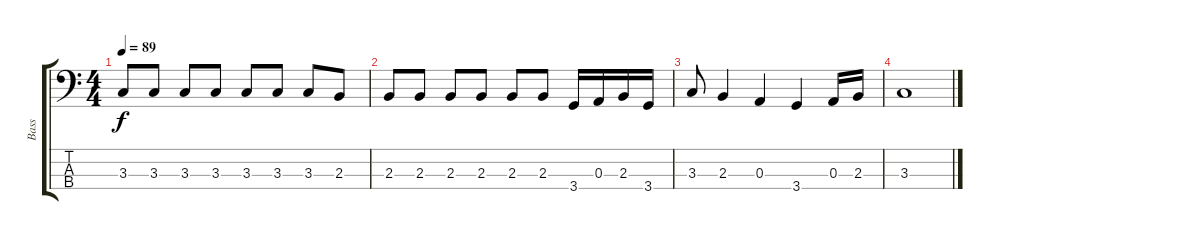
\track ("Bass" "Bass") {instrument electricbassfinger}
\staff {score tabs}
\tuning (G2 D2 A1 E1) {hide}
\ts (4 4)
\tempo 89
\clef f4
\ks c
3.3.8{dy f} 3.3.8 3.3.8 3.3.8 3.3.8 3.3.8 3.3.8 2.3.8 |
2.3.8 2.3.8 2.3.8 2.3.8 2.3.8 2.3.8 3.4.16 0.3.16 2.3.16 3.4.16 |
3.3.8 2.3.4 0.3.4 3.4.4 0.3.16 2.3.16 |
3.3.1
